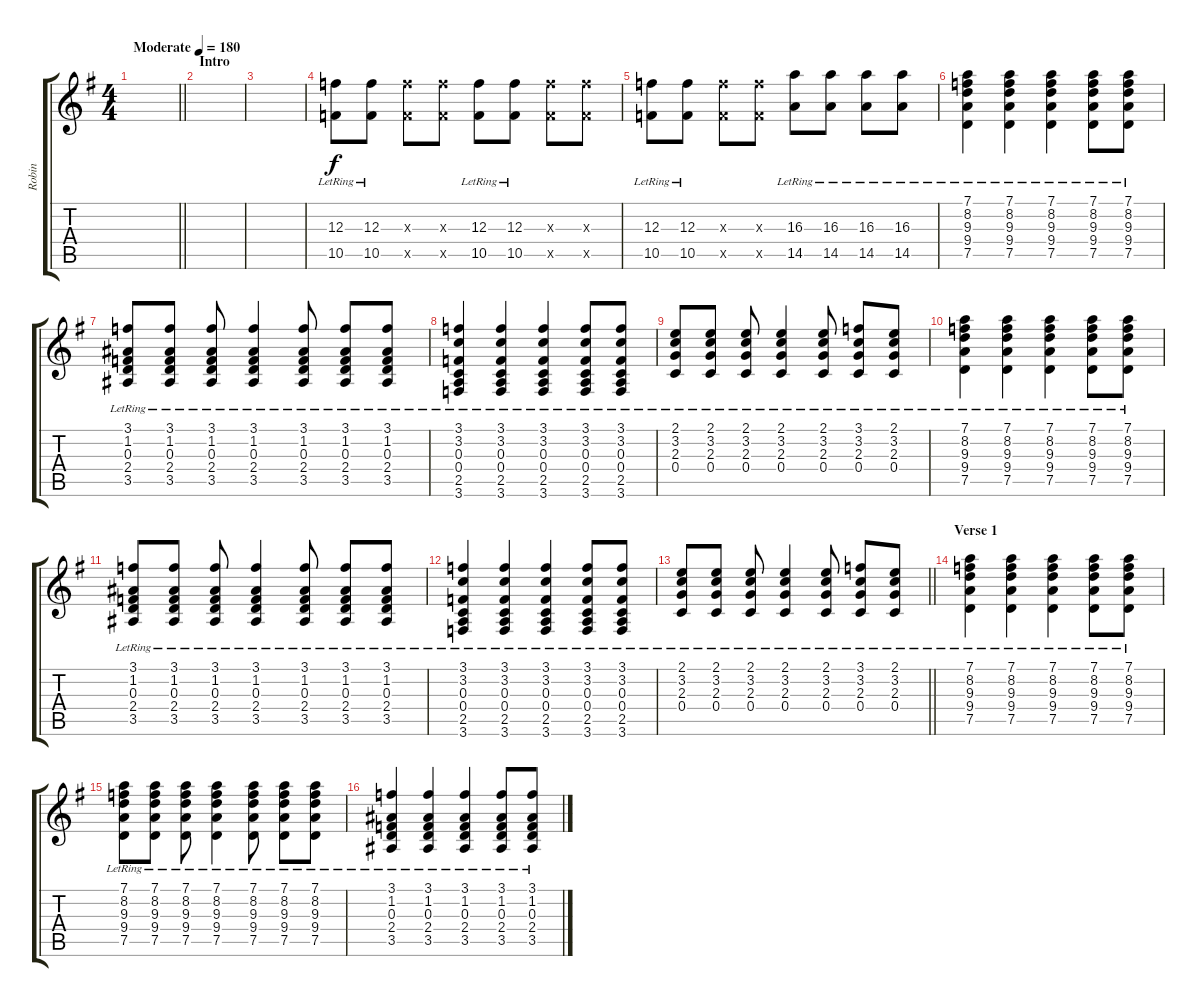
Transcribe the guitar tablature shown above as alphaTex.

\track ("Robin" "Robin") {instrument acousticguitarsteel}
\staff {score tabs}
\tuning (D4 A3 F3 C3 G2 D2) {hide}
\ts (4 4)
\tempo (180 "Moderate")
\clef g2
\barLineRight lightlight
\ks eminor
|
\section ("" "Intro")
|
|
(12.3{lr} 10.5{lr}).8 (12.3{lr} 10.5{lr}).8 (12.3{x} 10.5{x}).8 (12.3{x} 10.5{x}).8 (12.3{lr} 10.5{lr}).8 (12.3{lr} 10.5{lr}).8 (12.3{x} 10.5{x}).8 (12.3{x} 10.5{x}).8 |
(12.3{lr} 10.5{lr}).8 (12.3{lr} 10.5{lr}).8 (12.3{x} 10.5{x}).8 (12.3{x} 10.5{x}).8 (16.3{lr} 14.5{lr}).8 (16.3{lr} 14.5{lr}).8 (16.3{lr} 14.5{lr}).8 (16.3{lr} 14.5{lr}).8 |
(7.1{lr} 8.2{lr} 9.3{lr} 9.4{lr} 7.5{lr}).4 (7.1{lr} 8.2{lr} 9.3{lr} 9.4{lr} 7.5{lr}).4 (7.1{lr} 8.2{lr} 9.3{lr} 9.4{lr} 7.5{lr}).4 (7.1{lr} 8.2{lr} 9.3{lr} 9.4{lr} 7.5{lr}).8 (7.1{lr} 8.2{lr} 9.3{lr} 9.4{lr} 7.5{lr}).8 |
(3.1{lr} 1.2{lr} 0.3{lr} 2.4{lr} 3.5{lr}).8 (3.1{lr} 1.2{lr} 0.3{lr} 2.4{lr} 3.5{lr}).8 (3.1{lr} 1.2{lr} 0.3{lr} 2.4{lr} 3.5{lr}).8 (3.1{lr} 1.2{lr} 0.3{lr} 2.4{lr} 3.5{lr}).4 (3.1{lr} 1.2{lr} 0.3{lr} 2.4{lr} 3.5{lr}).8 (3.1{lr} 1.2{lr} 0.3{lr} 2.4{lr} 3.5{lr}).8 (3.1{lr} 1.2 0.3 2.4 3.5).8 |
(3.1{lr} 3.2{lr} 0.3{lr} 0.4{lr} 2.5{lr} 3.6{lr}).4 (3.1{lr} 3.2{lr} 0.3{lr} 0.4{lr} 2.5{lr} 3.6{lr}).4 (3.1{lr} 3.2{lr} 0.3{lr} 0.4{lr} 2.5{lr} 3.6{lr}).4 (3.1{lr} 3.2{lr} 0.3{lr} 0.4{lr} 2.5{lr} 3.6{lr}).8 (3.1{lr} 3.2{lr} 0.3{lr} 0.4{lr} 2.5{lr} 3.6{lr}).8 |
(2.1{lr} 3.2{lr} 2.3{lr} 0.4{lr}).8 (2.1{lr} 3.2{lr} 2.3{lr} 0.4{lr}).8 (2.1{lr} 3.2{lr} 2.3{lr} 0.4{lr}).8 (2.1{lr} 3.2{lr} 2.3{lr} 0.4{lr}).4 (2.1{lr} 3.2{lr} 2.3{lr} 0.4{lr}).8 (3.1{lr} 3.2{lr} 2.3{lr} 0.4{lr}).8 (2.1{lr} 3.2{lr} 2.3{lr} 0.4{lr}).8 |
(7.1{lr} 8.2{lr} 9.3{lr} 9.4{lr} 7.5{lr}).4 (7.1{lr} 8.2{lr} 9.3{lr} 9.4{lr} 7.5{lr}).4 (7.1{lr} 8.2{lr} 9.3{lr} 9.4{lr} 7.5{lr}).4 (7.1{lr} 8.2{lr} 9.3{lr} 9.4{lr} 7.5{lr}).8 (7.1{lr} 8.2{lr} 9.3{lr} 9.4{lr} 7.5{lr}).8 |
(3.1{lr} 1.2{lr} 0.3{lr} 2.4{lr} 3.5{lr}).8 (3.1{lr} 1.2{lr} 0.3{lr} 2.4{lr} 3.5{lr}).8 (3.1{lr} 1.2{lr} 0.3{lr} 2.4{lr} 3.5{lr}).8 (3.1{lr} 1.2{lr} 0.3{lr} 2.4{lr} 3.5{lr}).4 (3.1{lr} 1.2{lr} 0.3{lr} 2.4{lr} 3.5{lr}).8 (3.1{lr} 1.2{lr} 0.3{lr} 2.4{lr} 3.5{lr}).8 (3.1{lr} 1.2 0.3 2.4 3.5).8 |
(3.1{lr} 3.2{lr} 0.3{lr} 0.4{lr} 2.5{lr} 3.6{lr}).4 (3.1{lr} 3.2{lr} 0.3{lr} 0.4{lr} 2.5{lr} 3.6{lr}).4 (3.1{lr} 3.2{lr} 0.3{lr} 0.4{lr} 2.5{lr} 3.6{lr}).4 (3.1{lr} 3.2{lr} 0.3{lr} 0.4{lr} 2.5{lr} 3.6{lr}).8 (3.1{lr} 3.2{lr} 0.3{lr} 0.4{lr} 2.5{lr} 3.6{lr}).8 |
\barLineRight lightlight
(2.1{lr} 3.2{lr} 2.3{lr} 0.4{lr}).8 (2.1{lr} 3.2{lr} 2.3{lr} 0.4{lr}).8 (2.1{lr} 3.2{lr} 2.3{lr} 0.4{lr}).8 (2.1{lr} 3.2{lr} 2.3{lr} 0.4{lr}).4 (2.1{lr} 3.2{lr} 2.3{lr} 0.4{lr}).8 (3.1{lr} 3.2{lr} 2.3{lr} 0.4{lr}).8 (2.1{lr} 3.2{lr} 2.3{lr} 0.4{lr}).8 |
\section ("" "Verse 1")
(7.1{lr} 8.2{lr} 9.3{lr} 9.4{lr} 7.5{lr}).4 (7.1{lr} 8.2{lr} 9.3{lr} 9.4{lr} 7.5{lr}).4 (7.1{lr} 8.2{lr} 9.3{lr} 9.4{lr} 7.5{lr}).4 (7.1{lr} 8.2{lr} 9.3{lr} 9.4{lr} 7.5{lr}).8 (7.1{lr} 8.2{lr} 9.3{lr} 9.4{lr} 7.5{lr}).8 |
(7.1{lr} 8.2{lr} 9.3{lr} 9.4{lr} 7.5{lr}).8 (7.1{lr} 8.2{lr} 9.3{lr} 9.4{lr} 7.5{lr}).8 (7.1{lr} 8.2{lr} 9.3{lr} 9.4{lr} 7.5{lr}).8 (7.1{lr} 8.2{lr} 9.3{lr} 9.4{lr} 7.5{lr}).4 (7.1{lr} 8.2{lr} 9.3{lr} 9.4{lr} 7.5{lr}).8 (7.1{lr} 8.2{lr} 9.3{lr} 9.4{lr} 7.5{lr}).8 (7.1{lr} 8.2 9.3 9.4 7.5).8 |
(3.1{lr} 1.2{lr} 0.3{lr} 2.4{lr} 3.5{lr}).4 (3.1{lr} 1.2{lr} 0.3{lr} 2.4{lr} 3.5{lr}).4 (3.1{lr} 1.2{lr} 0.3{lr} 2.4{lr} 3.5{lr}).4 (3.1{lr} 1.2{lr} 0.3{lr} 2.4{lr} 3.5{lr}).8 (3.1{lr} 1.2{lr} 0.3{lr} 2.4{lr} 3.5{lr}).8
